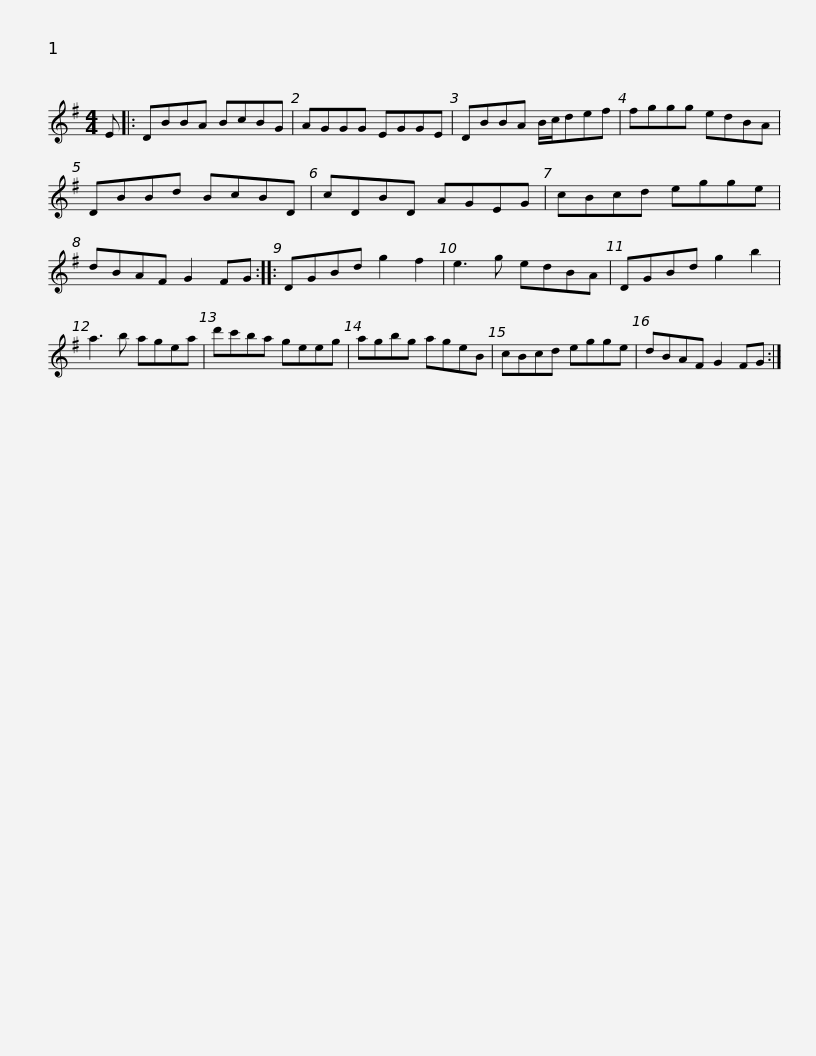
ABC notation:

X:1
L:1/8
M:4/4
I:linebreak $
K:G
V:1 treble
V:1
 E |: DBBA BcBG | AGGG EGGE | DBBA B/c/def | fggg edBA | %5
 DBBd BcBD |$ cDBD AGEG | cBcd egge | dBAF G2 FG :: DGBd g2 f2 | %10
 e3 g edBA | DGBd g2 b2 |$ a3 b agea | d'c'ba geeg | agbg ageB | %15
 cBcd egge | dBAF G2 FG :| %17
